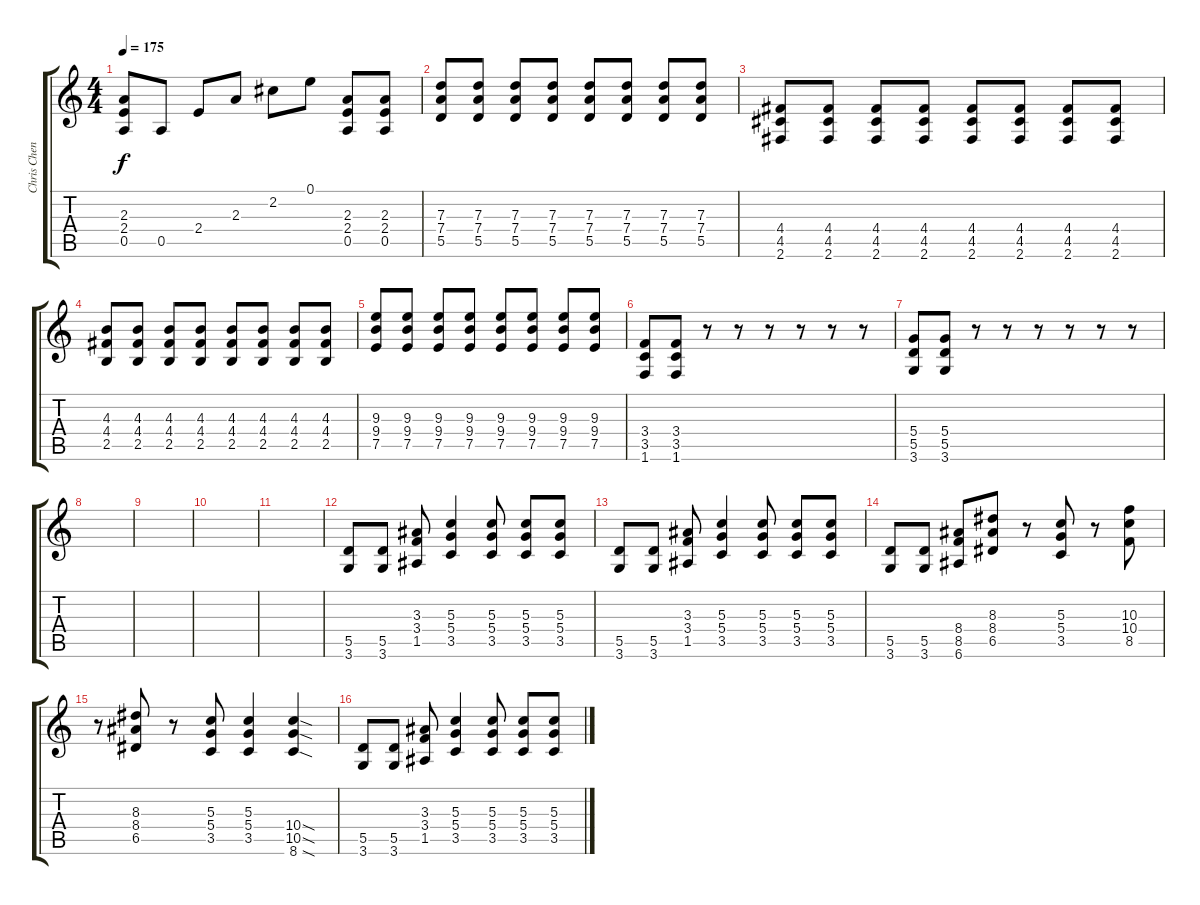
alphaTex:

\track ("Chris Cheney" "Chris Chen") {instrument distortionguitar}
\staff {score tabs}
\tuning (E4 B3 G3 D3 A2 E2) {hide}
\ts (4 4)
\tempo 175
\clef g2
\ks c
(2.3 2.4 0.5).8{dy f} 0.5.8 2.4.8 2.3.8 2.2.8 0.1.8 (2.3 2.4 0.5).8 (2.3 2.4 0.5).8 |
(7.3 7.4 5.5).8 (7.3 7.4 5.5).8 (7.3 7.4 5.5).8 (7.3 7.4 5.5).8 (7.3 7.4 5.5).8 (7.3 7.4 5.5).8 (7.3 7.4 5.5).8 (7.3 7.4 5.5).8 |
(4.4 4.5 2.6).8 (4.4 4.5 2.6).8 (4.4 4.5 2.6).8 (4.4 4.5 2.6).8 (4.4 4.5 2.6).8 (4.4 4.5 2.6).8 (4.4 4.5 2.6).8 (4.4 4.5 2.6).8 |
(4.3 4.4 2.5).8 (4.3 4.4 2.5).8 (4.3 4.4 2.5).8 (4.3 4.4 2.5).8 (4.3 4.4 2.5).8 (4.3 4.4 2.5).8 (4.3 4.4 2.5).8 (4.3 4.4 2.5).8 |
(9.3 9.4 7.5).8 (9.3 9.4 7.5).8 (9.3 9.4 7.5).8 (9.3 9.4 7.5).8 (9.3 9.4 7.5).8 (9.3 9.4 7.5).8 (9.3 9.4 7.5).8 (9.3 9.4 7.5).8 |
(3.4 3.5 1.6).8 (3.4 3.5 1.6).8 r.8 r.8 r.8 r.8 r.8 r.8 |
(5.4 5.5 3.6).8 (5.4 5.5 3.6).8 r.8 r.8 r.8 r.8 r.8 r.8 |
|
|
|
|
(5.5 3.6).8 (5.5 3.6).8 (3.3 3.4 1.5).8 (5.3 5.4 3.5).4 (5.3 5.4 3.5).8 (5.3 5.4 3.5).8 (5.3 5.4 3.5).8 |
(5.5 3.6).8 (5.5 3.6).8 (3.3 3.4 1.5).8 (5.3 5.4 3.5).4 (5.3 5.4 3.5).8 (5.3 5.4 3.5).8 (5.3 5.4 3.5).8 |
(5.5 3.6).8 (5.5 3.6).8 (8.4 8.5 6.6).8 (8.3 8.4 6.5).8 r.8 (5.3 5.4 3.5).8 r.8 (10.3 10.4 8.5).8 |
r.8 (8.3 8.4 6.5).8 r.8 (5.3 5.4 3.5).8 (5.3 5.4 3.5).4 (10.4{sod} 10.5{sod} 8.6{sod}).4 |
(5.5 3.6).8 (5.5 3.6).8 (3.3 3.4 1.5).8 (5.3 5.4 3.5).4 (5.3 5.4 3.5).8 (5.3 5.4 3.5).8 (5.3 5.4 3.5).8
